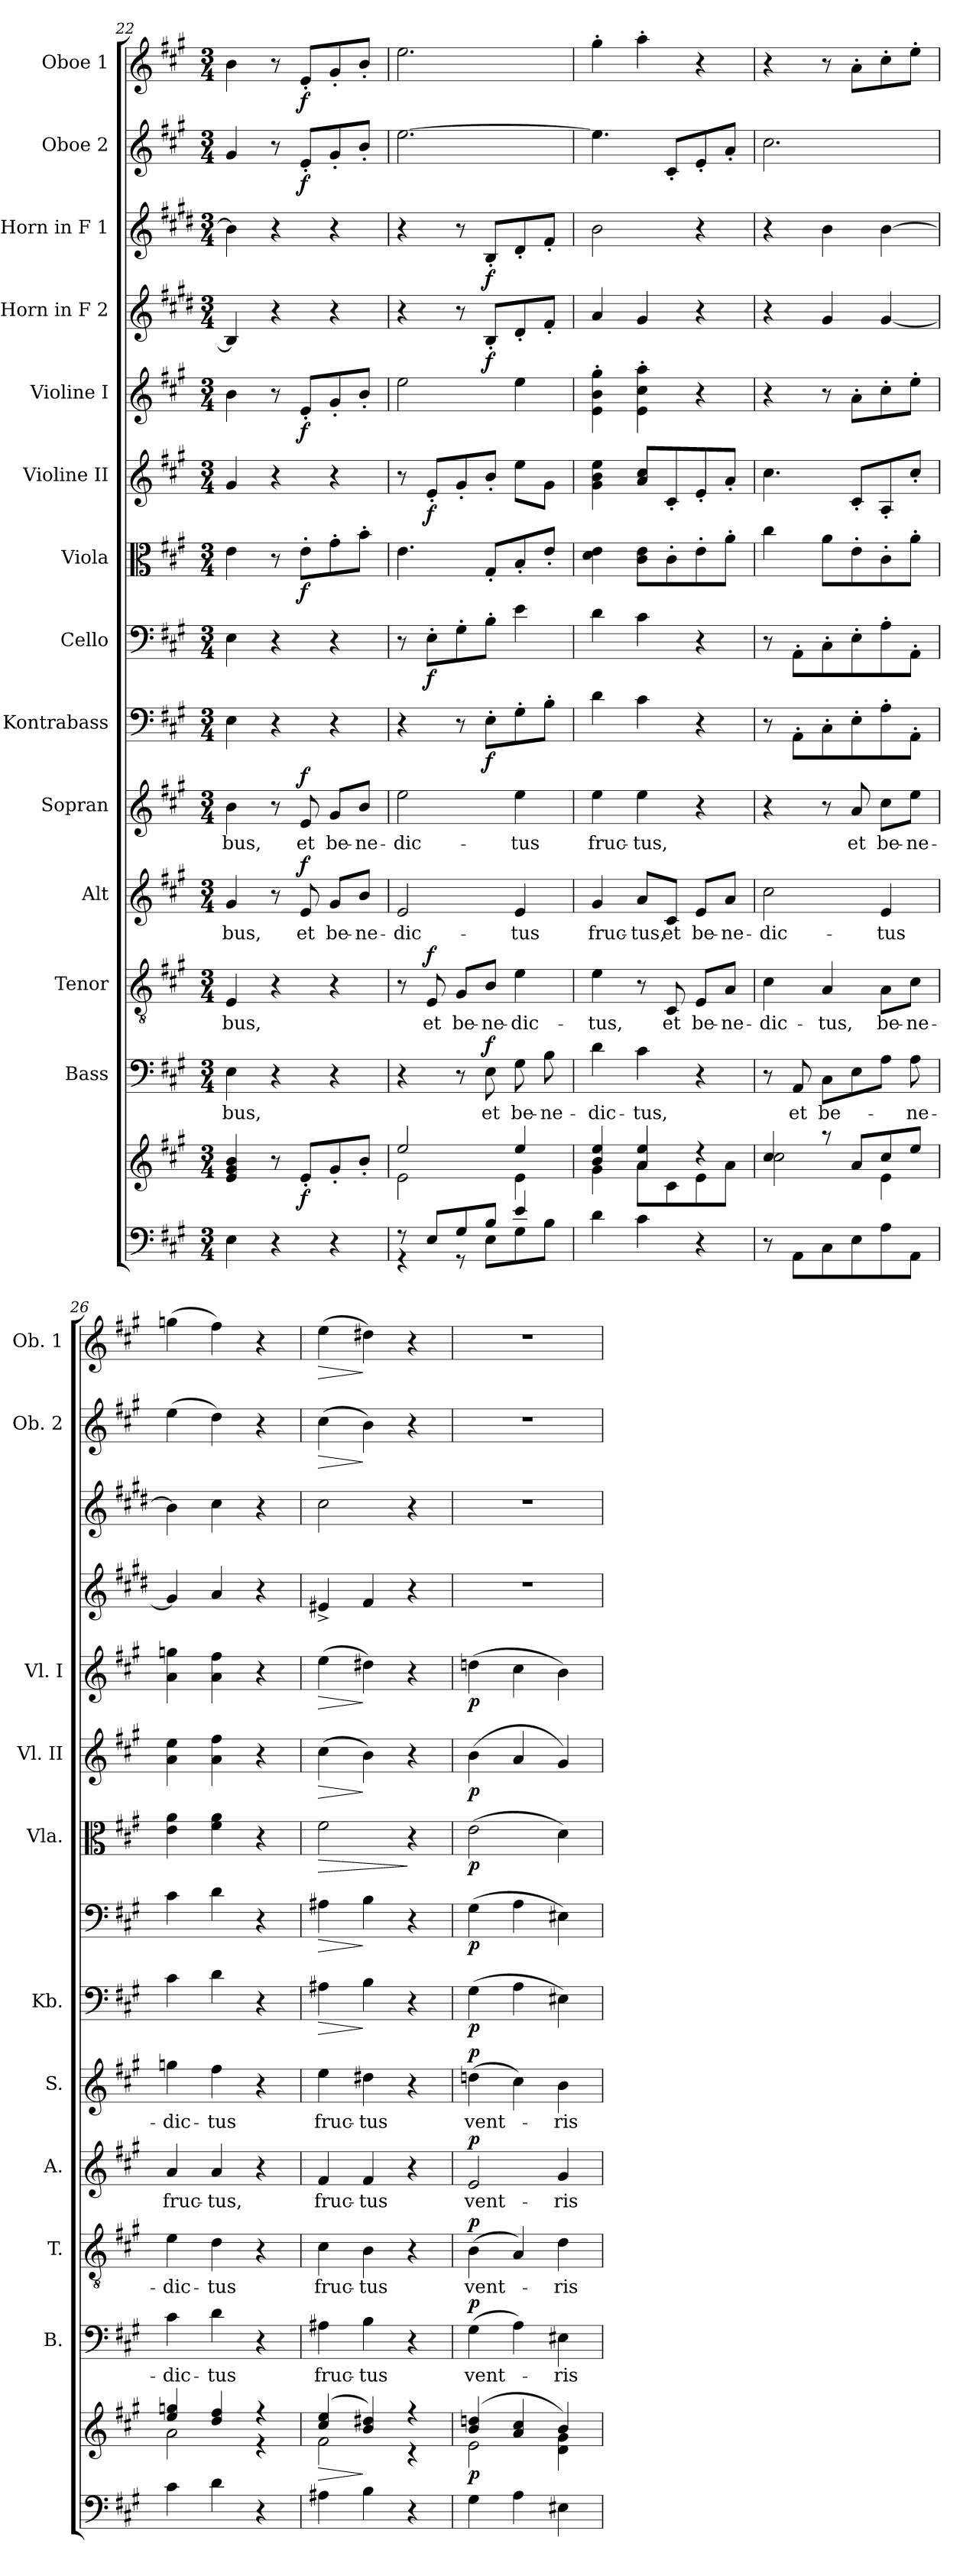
**kern	**kern	**dynam	**kern	**text	**dynam	**kern	**text	**dynam	**kern	**text	**dynam	**kern	**text	**dynam	**kern	**dynam	**kern	**dynam	**kern	**dynam	**kern	**dynam	**kern	**dynam	**kern	**dynam	**kern	**dynam	**kern	**dynam	**kern	**dynam
*part14	*part14	*part14	*part13	*part13	*part13	*part12	*part12	*part12	*part11	*part11	*part11	*part10	*part10	*part10	*part9	*part9	*part8	*part8	*part7	*part7	*part6	*part6	*part5	*part5	*part4	*part4	*part3	*part3	*part2	*part2	*part1	*part1
*staff15	*staff14	*staff14/15	*staff13	*staff13	*staff13	*staff12	*staff12	*staff12	*staff11	*staff11	*staff11	*staff10	*staff10	*staff10	*staff9	*staff9	*staff8	*staff8	*staff7	*staff7	*staff6	*staff6	*staff5	*staff5	*staff4	*staff4	*staff3	*staff3	*staff2	*staff2	*staff1	*staff1
*	*	*	*I"Bass	*	*	*I"Tenor	*	*	*I"Alt	*	*	*I"Sopran	*	*	*I"Kontrabass	*	*I"Cello	*	*I"Viola	*	*I"Violine II	*	*I"Violine I	*	*I"Horn in F 2	*	*I"Horn in F 1	*	*I"Oboe 2	*	*I"Oboe 1	*
*	*	*	*I'B.	*	*	*I'T.	*	*	*I'A.	*	*	*I'S.	*	*	*I'Kb.	*	*	*	*I'Vla.	*	*I'Vl. II	*	*I'Vl. I	*	*	*	*	*	*I'Ob. 2	*	*I'Ob. 1	*
*clefF4	*clefG2	*	*clefF4	*	*	*clefGv2	*	*	*clefG2	*	*	*clefG2	*	*	*clefF4	*	*clefF4	*	*clefC3	*	*clefG2	*	*clefG2	*	*clefG2	*	*clefG2	*	*clefG2	*	*clefG2	*
*	*	*	*	*	*	*	*	*	*	*	*	*	*	*	*ITrd7c12	*	*	*	*	*	*	*	*	*	*ITrd4c7	*	*ITrd4c7	*	*	*	*	*
*k[f#c#g#]	*k[f#c#g#]	*	*k[f#c#g#]	*	*	*k[f#c#g#]	*	*	*k[f#c#g#]	*	*	*k[f#c#g#]	*	*	*k[f#c#g#]	*	*k[f#c#g#]	*	*k[f#c#g#]	*	*k[f#c#g#]	*	*k[f#c#g#]	*	*k[f#c#g#]	*	*k[f#c#g#]	*	*k[f#c#g#]	*	*k[f#c#g#]	*
*A:	*A:	*	*A:	*	*	*A:	*	*	*A:	*	*	*A:	*	*	*A:	*	*A:	*	*A:	*	*A:	*	*A:	*	*A:	*	*A:	*	*A:	*	*A:	*
*M3/4	*M3/4	*	*M3/4	*	*	*M3/4	*	*	*M3/4	*	*	*M3/4	*	*	*M3/4	*	*M3/4	*	*M3/4	*	*M3/4	*	*M3/4	*	*M3/4	*	*M3/4	*	*M3/4	*	*M3/4	*
=22	=22	=22	=22	=22	=22	=22	=22	=22	=22	=22	=22	=22	=22	=22	=22	=22	=22	=22	=22	=22	=22	=22	=22	=22	=22	=22	=22	=22	=22	=22	=22	=22
!	!	!	!	!LO:LY:b	!	!	!LO:LY:b	!	!	!LO:LY:b	!	!	!LO:LY:b	!	!	!	!	!	!	!	!	!	!	!	!	!	!	!	!	!	!	!
4E\	4e/ 4g#/ 4b/	.	4E\	-bus,	.	4E/	-bus,	.	4g#/	-bus,	.	4b\	-bus,	.	4EE\	.	4E\	.	4e\	.	4g#/	.	4b\	.	4E/]	.	4e\]	.	4g#/	.	4b\	.
4r	8r	.	4r	.	.	4r	.	.	8r	.	.	8r	.	.	4r	.	4r	.	8r	.	4r	.	8r	.	4r	.	4r	.	8r	.	8r	.
!	!	!LO:DY:b	!	!	!	!	!	!	!	!LO:LY:b	!LO:DY:a	!	!LO:LY:b	!LO:DY:a	!	!	!	!	!	!LO:DY:b	!	!	!	!LO:DY:b	!	!	!	!	!	!LO:DY:b	!	!LO:DY:b
.	8e'</L	f	.	.	.	.	.	.	8e/	et	f	8e/	et	f	.	.	.	.	8e'>\L	f	.	.	8e'</L	f	.	.	.	.	8e'</L	f	8e'</L	f
!	!	!	!	!	!	!	!	!	!	!LO:LY:b	!	!	!LO:LY:b	!	!	!	!	!	!	!	!	!	!	!	!	!	!	!	!	!	!	!
4r	8g#'</	.	4r	.	.	4r	.	.	8g#/L	be-	.	8g#/L	be-	.	4r	.	4r	.	8g#'>\	.	4r	.	8g#'</	.	4r	.	4r	.	8g#'</	.	8g#'</	.
!	!	!	!	!	!	!	!	!	!	!LO:LY:b	!	!	!LO:LY:b	!	!	!	!	!	!	!	!	!	!	!	!	!	!	!	!	!	!	!
.	8b'</J	.	.	.	.	.	.	.	8b/J	-ne-	.	8b/J	-ne-	.	.	.	.	.	8b'>\J	.	.	.	8b'</J	.	.	.	.	.	8b'</J	.	8b'</J	.
=23	=23	=23	=23	=23	=23	=23	=23	=23	=23	=23	=23	=23	=23	=23	=23	=23	=23	=23	=23	=23	=23	=23	=23	=23	=23	=23	=23	=23	=23	=23	=23	=23
*^	*^	*	*	*	*	*	*	*	*	*	*	*	*	*	*	*	*	*	*	*	*	*	*	*	*	*	*	*	*	*	*	*
!	!	!	!	!	!	!	!	!	!	!	!	!LO:LY:b	!	!	!LO:LY:b	!	!	!	!	!	!	!	!	!	!	!	!	!	!	!	!	!	!	!
8rF	4rFF	2ee/	2e\	.	4r	.	.	8r	.	.	2e/	-dic-	.	2ee\	-dic-	.	4r	.	8r	.	4.e\	.	8r	.	2ee\	.	4r	.	4r	.	[2.ee\	.	2.ee\	.
!	!	!	!	!	!	!	!	!	!LO:LY:b	!LO:DY:a	!	!	!	!	!	!	!	!	!	!LO:DY:b	!	!	!	!LO:DY:b	!	!	!	!	!	!	!	!	!	!
8E/L	.	.	.	.	.	.	.	8E/	et	f	.	.	.	.	.	.	.	.	8E'>\L	f	.	.	8e'</L	f	.	.	.	.	.	.	.	.	.	.
!	!	!	!	!	!	!	!	!	!LO:LY:b	!	!	!	!	!	!	!	!	!	!	!	!	!	!	!	!	!	!	!	!	!	!	!	!	!
8G#/	8rGG	.	.	.	8r	.	.	8G#/L	be-	.	.	.	.	.	.	.	8r	.	8G#'>\	.	.	.	8g#'</	.	.	.	8r	.	8r	.	.	.	.	.
!	!	!	!	!	!	!LO:LY:b	!LO:DY:a	!	!LO:LY:b	!	!	!	!	!	!	!	!	!LO:DY:b	!	!	!	!	!	!	!	!	!	!LO:DY:b	!	!LO:DY:b	!	!	!	!
8B/J	8E\L	.	.	.	8E\	et	f	8B/J	-ne-	.	.	.	.	.	.	.	8EE'>\L	f	8B'>\J	.	8G#'</L	.	8b'</J	.	.	.	8E'</L	f	8E'</L	f	.	.	.	.
!	!	!	!	!	!	!LO:LY:b	!	!	!LO:LY:b	!	!	!LO:LY:b	!	!	!LO:LY:b	!	!	!	!	!	!	!	!	!	!	!	!	!	!	!	!	!	!	!
4e/	8G#\	4ee/	4e\	.	8G#\	be-	.	4e\	-dic-	.	4e/	-tus	.	4ee\	-tus	.	8GG#'>\	.	4e\	.	8B'</	.	8ee\L	.	4ee\	.	8G#'</	.	8G#'</	.	.	.	.	.
!	!	!	!	!	!	!LO:LY:b	!	!	!	!	!	!	!	!	!	!	!	!	!	!	!	!	!	!	!	!	!	!	!	!	!	!	!	!
.	8B\J	.	.	.	8B\	-ne-	.	.	.	.	.	.	.	.	.	.	8BB'>\J	.	.	.	8e'</J	.	8g#\J	.	.	.	8B'</J	.	8B'</J	.	.	.	.	.
=24	=24	=24	=24	=24	=24	=24	=24	=24	=24	=24	=24	=24	=24	=24	=24	=24	=24	=24	=24	=24	=24	=24	=24	=24	=24	=24	=24	=24	=24	=24	=24	=24	=24	=24
!	!	!	!	!	!	!LO:LY:b	!	!	!LO:LY:b	!	!	!LO:LY:b	!	!	!LO:LY:b	!	!	!	!	!	!	!	!	!	!	!	!	!	!	!	!	!	!	!
*v	*v	*	*	*	*	*	*	*	*	*	*	*	*	*	*	*	*	*	*	*	*	*	*	*	*	*	*	*	*	*	*	*	*	*
4d\	4b/ 4ee/	4g#\	.	4d\	-dic-	.	4e\	-tus,	.	4g#/	fruc-	.	4ee\	fruc-	.	4D\	.	4d\	.	4d\ 4e\	.	4g#\ 4b\ 4ee\	.	4e\'> 4b\'> 4gg#\'>	.	4d/	.	2e\	.	4.ee\]	.	4gg#'>\	.
!	!	!	!	!	!LO:LY:b	!	!	!	!	!	!LO:LY:b	!	!	!LO:LY:b	!	!	!	!	!	!	!	!	!	!	!	!	!	!	!	!	!	!	!
4c#\	4a/ 4ee/	8a\L	.	4c#\	-tus,	.	8r	.	.	8a/L	-tus,	.	4ee\	-tus,	.	4C#\	.	4c#\	.	8c#\ 8e\L	.	8a/ 8cc#/L	.	4e\'> 4cc#\'> 4aa\'>	.	4c#/	.	.	.	.	.	4aa'>\	.
!	!	!	!	!	!	!	!	!LO:LY:b	!	!	!LO:LY:b	!	!	!	!	!	!	!	!	!	!	!	!	!	!	!	!	!	!	!	!	!	!
.	.	8c#\	.	.	.	.	8C#/	et	.	8c#/J	et	.	.	.	.	.	.	.	.	8c#'>\	.	8c#'</	.	.	.	.	.	.	.	8c#'</L	.	.	.
!	!	!	!	!	!	!	!	!LO:LY:b	!	!	!LO:LY:b	!	!	!	!	!	!	!	!	!	!	!	!	!	!	!	!	!	!	!	!	!	!
4r	4rdd	8e\	.	4r	.	.	8E/L	be-	.	8e/L	be-	.	4r	.	.	4r	.	4r	.	8e'>\	.	8e'</	.	4r	.	4r	.	4r	.	8e'</	.	4r	.
!	!	!	!	!	!	!	!	!LO:LY:b	!	!	!LO:LY:b	!	!	!	!	!	!	!	!	!	!	!	!	!	!	!	!	!	!	!	!	!	!
.	.	8a\J	.	.	.	.	8A/J	-ne-	.	8a/J	-ne-	.	.	.	.	.	.	.	.	8a'>\J	.	8a'</J	.	.	.	.	.	.	.	8a'</J	.	.	.
=25	=25	=25	=25	=25	=25	=25	=25	=25	=25	=25	=25	=25	=25	=25	=25	=25	=25	=25	=25	=25	=25	=25	=25	=25	=25	=25	=25	=25	=25	=25	=25	=25	=25
!	!	!	!	!	!	!	!	!LO:LY:b	!	!	!LO:LY:b	!	!	!	!	!	!	!	!	!	!	!	!	!	!	!	!	!	!	!	!	!	!
8r	4cc#/	2cc#\	.	8r	.	.	4c#\	-dic-	.	2cc#\	-dic-	.	4r	.	.	8r	.	8r	.	4cc#\	.	4.cc#\	.	4r	.	4r	.	4r	.	2.cc#\	.	4r	.
!	!	!	!	!	!LO:LY:b	!	!	!	!	!	!	!	!	!	!	!	!	!	!	!	!	!	!	!	!	!	!	!	!	!	!	!	!
8AA\L	.	.	.	8AA/	et	.	.	.	.	.	.	.	.	.	.	8AAA'>\L	.	8AA'>\L	.	.	.	.	.	.	.	.	.	.	.	.	.	.	.
!	!	!	!	!	!LO:LY:b	!	!	!LO:LY:b	!	!	!	!	!	!	!	!	!	!	!	!	!	!	!	!	!	!	!	!	!	!	!	!	!
8C#\	8r	.	.	8C#\L	be-	.	4A/	-tus,	.	.	.	.	8r	.	.	8CC#'>\	.	8C#'>\	.	8a\L	.	.	.	8r	.	4c#/	.	4e\	.	.	.	8r	.
!	!	!	!	!	!	!	!	!	!	!	!	!	!	!LO:LY:b	!	!	!	!	!	!	!	!	!	!	!	!	!	!	!	!	!	!	!
8E\	8a/L	.	.	8E\	.	.	.	.	.	.	.	.	8a/	et	.	8EE'>\	.	8E'>\	.	8e'>\	.	8c#'</L	.	8a'>\L	.	.	.	.	.	.	.	8a'>\L	.
!	!	!	!	!	!	!	!	!LO:LY:b	!	!	!LO:LY:b	!	!	!LO:LY:b	!	!	!	!	!	!	!	!	!	!	!	!	!	!	!	!	!	!	!
8A\	8cc#/	4e\	.	8A\J	.	.	8A\L	be-	.	4e/	-tus	.	8cc#\L	be-	.	8AA'>\	.	8A'>\	.	8c#'>\	.	8A'</	.	8cc#'>\	.	[4c#/	.	[4e\	.	.	.	8cc#'>\	.
!	!	!	!	!	!LO:LY:b	!	!	!LO:LY:b	!	!	!	!	!	!LO:LY:b	!	!	!	!	!	!	!	!	!	!	!	!	!	!	!	!	!	!	!
8AA\J	8ee/J	.	.	8A\	-ne-	.	8c#\J	-ne-	.	.	.	.	8ee\J	-ne-	.	8AAA'>\J	.	8AA'>\J	.	8a'>\J	.	8cc#'</J	.	8ee'>\J	.	.	.	.	.	.	.	8ee'>\J	.
=26	=26	=26	=26	=26	=26	=26	=26	=26	=26	=26	=26	=26	=26	=26	=26	=26	=26	=26	=26	=26	=26	=26	=26	=26	=26	=26	=26	=26	=26	=26	=26	=26	=26
!	!	!	!	!	!LO:LY:b	!	!	!LO:LY:b	!	!	!LO:LY:b	!	!	!LO:LY:b	!	!	!	!	!	!	!	!	!	!	!	!	!	!	!	!	!	!	!
4c#\	4ee/ 4ggn/	2a\	.	4c#\	-dic-	.	4e\	-dic-	.	4a/	fruc-	.	4ggn\	-dic-	.	4C#\	.	4c#\	.	4e\ 4a\	.	4a\ 4ee\	.	4a\ 4ggn\	.	4c#/]	.	4e\]	.	(>4ee\	.	(>4ggn\	.
!	!	!	!	!	!LO:LY:b	!	!	!LO:LY:b	!	!	!LO:LY:b	!	!	!LO:LY:b	!	!	!	!	!	!	!	!	!	!	!	!	!	!	!	!	!	!	!
4d\	4dd/ 4ff#/	.	.	4d\	-tus	.	4d\	-tus	.	4a/	-tus,	.	4ff#\	-tus	.	4D\	.	4d\	.	4f#\ 4a\	.	4a\ 4ff#\	.	4a\ 4ff#\	.	4d/	.	4f#\	.	4dd\)	.	4ff#\)	.
4r	4r	4r	.	4r	.	.	4r	.	.	4r	.	.	4r	.	.	4r	.	4r	.	4r	.	4r	.	4r	.	4r	.	4r	.	4r	.	4r	.
!!LO:PB:g=z
=27	=27	=27	=27	=27	=27	=27	=27	=27	=27	=27	=27	=27	=27	=27	=27	=27	=27	=27	=27	=27	=27	=27	=27	=27	=27	=27	=27	=27	=27	=27	=27	=27	=27
!	!	!	!LO:HP:b	!	!LO:LY:b	!	!	!LO:LY:b	!	!	!LO:LY:b	!	!	!LO:LY:b	!	!	!LO:HP:b	!	!LO:HP:b	!	!LO:HP:b	!	!LO:HP:b	!	!LO:HP:b	!	!	!	!	!	!LO:HP:b	!	!LO:HP:b
4A#X\	(4cc#/ 4ee/	2f#\	>	4A#X\	fruc-	.	4c#\	fruc-	.	4f#/	fruc-	.	4ee\	fruc-	.	4AA#X\	>	4A#X\	>	2f#\	>	(>4cc#\	>	(>4ee\	>	4A#X^</	.	2f#\	.	(>4cc#\	>	(>4ee\	>
!	!	!	!	!	!LO:LY:b	!	!	!LO:LY:b	!	!	!LO:LY:b	!	!	!LO:LY:b	!	!	!	!	!	!	!	!	!	!	!	!	!	!	!	!	!	!	!
4B\	4b/ 4dd#X/)	.	]	4B\	-tus	.	4B\	-tus	.	4f#/	-tus	.	4dd#X\	-tus	.	4BB\	]	4B\	]	.	.	4b\)	]	4dd#X\)	]	4B/	.	.	.	4b\)	]	4dd#X\)	]
4r	4r	4r	.	4r	.	.	4r	.	.	4r	.	.	4r	.	.	4r	.	4r	.	4r	]	4r	.	4r	.	4r	.	4r	.	4r	.	4r	.
=28	=28	=28	=28	=28	=28	=28	=28	=28	=28	=28	=28	=28	=28	=28	=28	=28	=28	=28	=28	=28	=28	=28	=28	=28	=28	=28	=28	=28	=28	=28	=28	=28	=28
!	!	!	!LO:DY:b	!	!LO:LY:b	!LO:DY:a	!	!LO:LY:b	!LO:DY:a	!	!LO:LY:b	!LO:DY:a	!	!LO:LY:b	!LO:DY:a	!	!LO:DY:b	!	!LO:DY:b	!	!LO:DY:b	!	!LO:DY:b	!	!LO:DY:b	!	!	!	!	!	!	!	!
4G#\	(4b/ 4ddn/	2e\	p	(>4G#\	vent-	p	(>4B\	vent-	p	2e/	vent-	p	(>4ddn\	vent-	p	(>4GG#\	p	(>4G#\	p	(>2e\	p	(>4b\	p	(>4ddn\	p	2.r	.	2.r	.	2.r	.	2.r	.
4A\	4a/ 4cc#/	.	.	4A\)	.	.	4A/)	.	.	.	.	.	4cc#\)	.	.	4AA\	.	4A\	.	.	.	4a/	.	4cc#\	.	.	.	.	.	.	.	.	.
!	!	!	!	!	!LO:LY:b	!	!	!LO:LY:b	!	!	!LO:LY:b	!	!	!LO:LY:b	!	!	!	!	!	!	!	!	!	!	!	!	!	!	!	!	!	!	!
4E#X\	4b/)	4d\ 4g#\	.	4E#X\	-ris	.	4d\	-ris	.	4g#/	-ris	.	4b\	-ris	.	4EE#X\)	.	4E#X\)	.	4d\)	.	4g#/)	.	4b\)	.	.	.	.	.	.	.	.	.
*	*v	*v	*	*	*	*	*	*	*	*	*	*	*	*	*	*	*	*	*	*	*	*	*	*	*	*	*	*	*	*	*	*	*
=	=	=	=	=	=	=	=	=	=	=	=	=	=	=	=	=	=	=	=	=	=	=	=	=	=	=	=	=	=	=	=	=
*-	*-	*-	*-	*-	*-	*-	*-	*-	*-	*-	*-	*-	*-	*-	*-	*-	*-	*-	*-	*-	*-	*-	*-	*-	*-	*-	*-	*-	*-	*-	*-	*-
